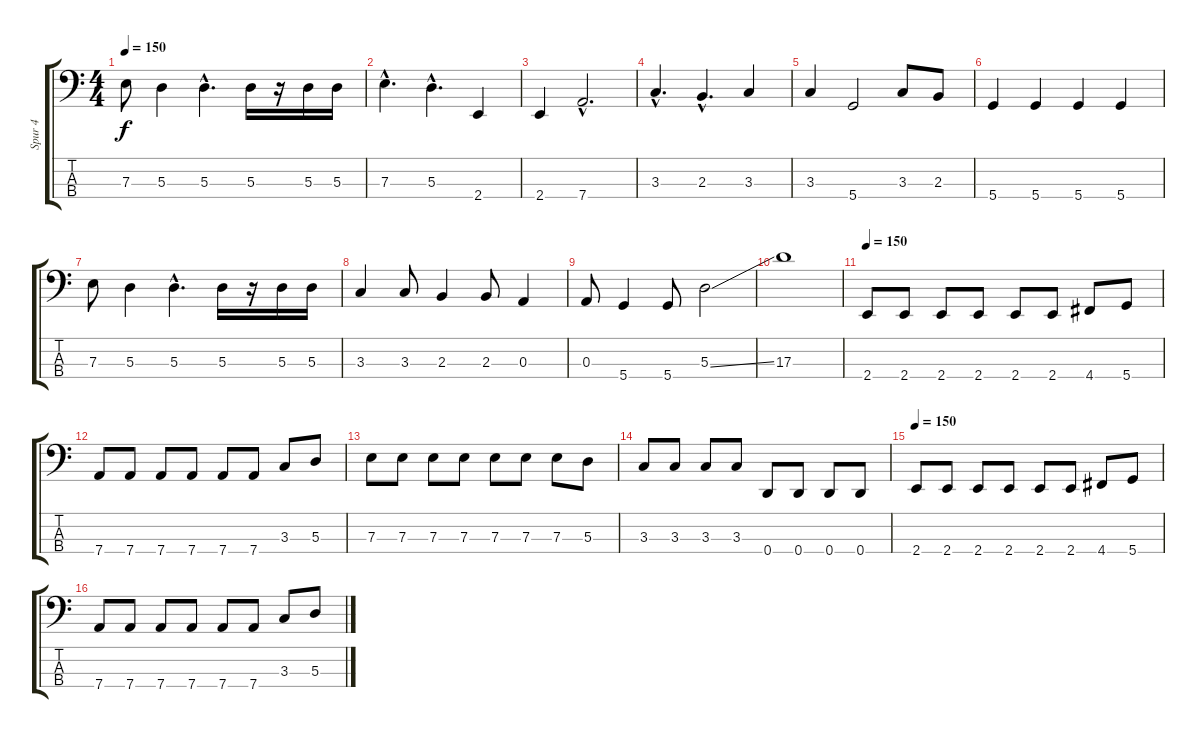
\track ("Spur 4" "Spur 4") {instrument electricbassfinger}
\staff {score tabs}
\tuning (G2 D2 A1 D1) {hide}
\ts (4 4)
\tempo 150
\clef f4
\ks c
7.3.8{dy f} 5.3.4 5.3{hac}.4{d} 5.3.16 r.16 5.3.16 5.3.16 |
7.3{hac}.4{d} 5.3{hac}.4{d} 2.4.4 |
2.4.4 7.4{hac}.2{d} |
3.3{hac}.4{d} 2.3{hac}.4{d} 3.3.4 |
3.3.4 5.4.2 3.3.8 2.3.8 |
5.4.4 5.4.4 5.4.4 5.4.4 |
7.3.8 5.3.4 5.3{hac}.4{d} 5.3.16 r.16 5.3.16 5.3.16 |
3.3.4 3.3.8 2.3.4 2.3.8 0.3.4 |
0.3.8 5.4.4 5.4.8 5.3{ss}.2 |
17.3.1 |
\tempo 150
2.4.8 2.4.8 2.4.8 2.4.8 2.4.8 2.4.8 4.4.8 5.4.8 |
7.4.8 7.4.8 7.4.8 7.4.8 7.4.8 7.4.8 3.3.8 5.3.8 |
7.3.8 7.3.8 7.3.8 7.3.8 7.3.8 7.3.8 7.3.8 5.3.8 |
3.3.8 3.3.8 3.3.8 3.3.8 0.4.8 0.4.8 0.4.8 0.4.8 |
\tempo 150
2.4.8 2.4.8 2.4.8 2.4.8 2.4.8 2.4.8 4.4.8 5.4.8 |
7.4.8 7.4.8 7.4.8 7.4.8 7.4.8 7.4.8 3.3.8 5.3.8
